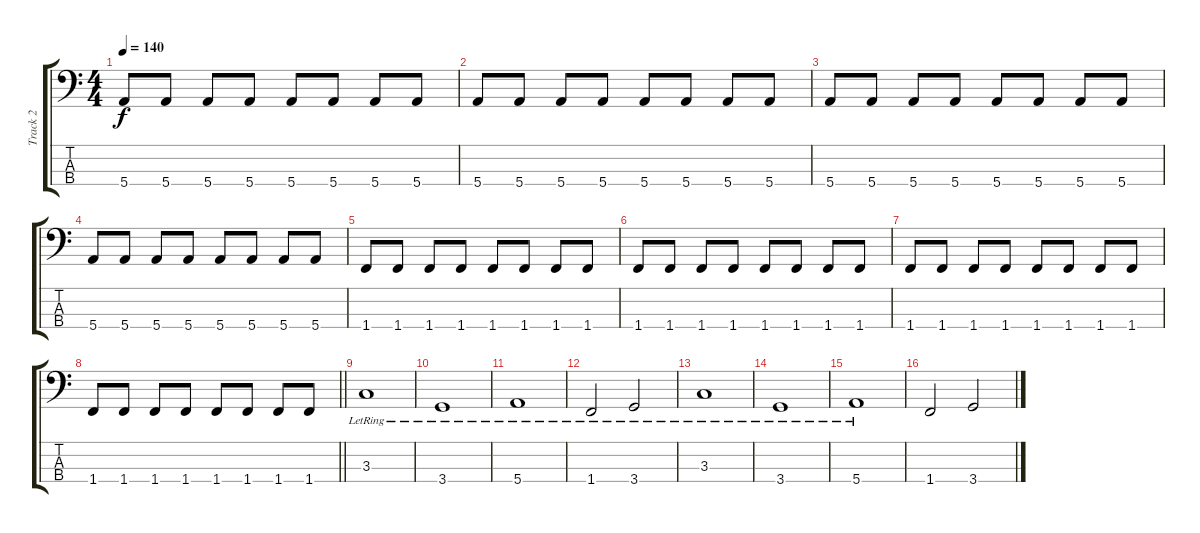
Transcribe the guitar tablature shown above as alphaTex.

\track ("Track 2" "Track 2") {instrument electricbassfinger}
\staff {score tabs}
\tuning (G2 D2 A1 E1) {hide}
\ts (4 4)
\tempo 140
\clef f4
\ks c
5.4.8{dy f} 5.4.8 5.4.8 5.4.8 5.4.8 5.4.8 5.4.8 5.4.8 |
5.4.8 5.4.8 5.4.8 5.4.8 5.4.8 5.4.8 5.4.8 5.4.8 |
5.4.8 5.4.8 5.4.8 5.4.8 5.4.8 5.4.8 5.4.8 5.4.8 |
5.4.8 5.4.8 5.4.8 5.4.8 5.4.8 5.4.8 5.4.8 5.4.8 |
1.4.8 1.4.8 1.4.8 1.4.8 1.4.8 1.4.8 1.4.8 1.4.8 |
1.4.8 1.4.8 1.4.8 1.4.8 1.4.8 1.4.8 1.4.8 1.4.8 |
1.4.8 1.4.8 1.4.8 1.4.8 1.4.8 1.4.8 1.4.8 1.4.8 |
\barLineRight lightlight
1.4.8 1.4.8 1.4.8 1.4.8 1.4.8 1.4.8 1.4.8 1.4.8 |
3.3{lr}.1 |
3.4{lr}.1 |
5.4{lr}.1 |
1.4{lr}.2 3.4{lr}.2 |
3.3{lr}.1 |
3.4{lr}.1 |
5.4{lr}.1 |
1.4.2 3.4.2
